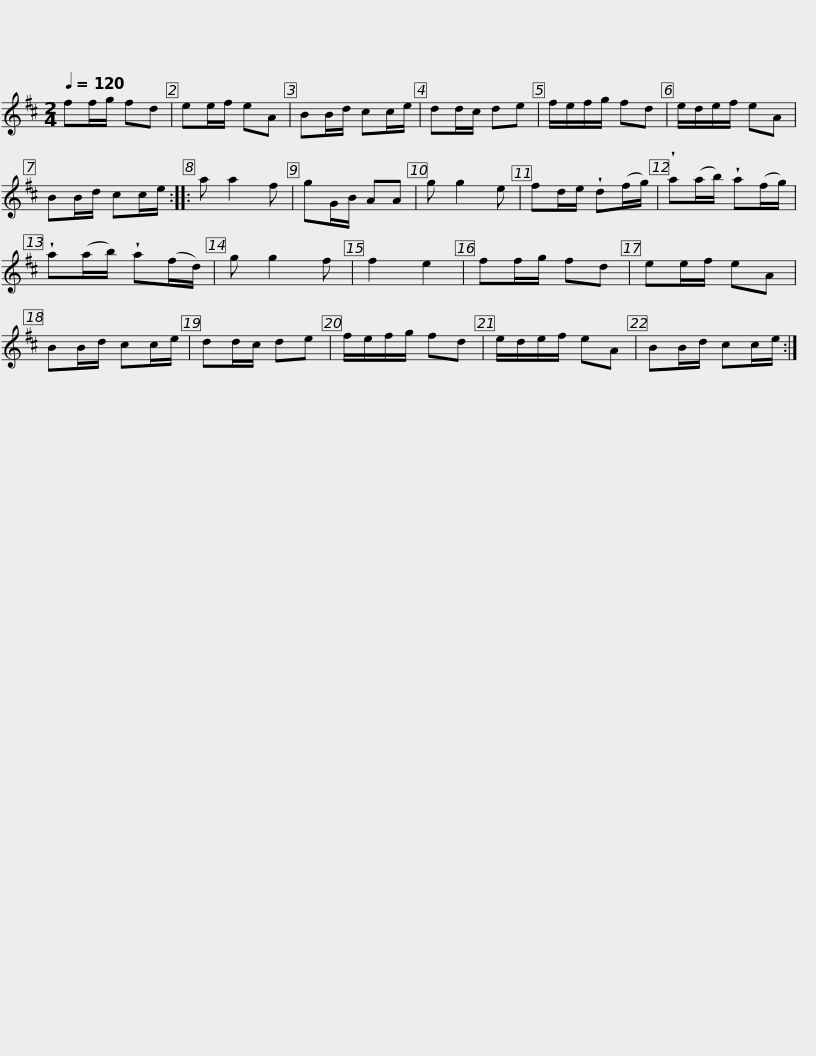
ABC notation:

X:1
L:1/8
Q:1/4=120
M:2/4
I:linebreak $
K:D
V:1 treble
V:1
 ff/g/ fd | ee/f/ eA | BB/d/ cc/e/ | dd/c/ de | f/e/f/g/ fd | %5
 e/d/e/f/ eA | BB/d/ cc/e/ :: a a2 f |$ gG/B/ AA | g g2 e | %10
 fd/e/ !wedge!d(f/g/) | !wedge!a(a/b/) !wedge!a(f/g/) | !wedge!a(a/b/) !wedge!a(f/d/) | g g2 f | f2 e2 | %15
 ff/g/ fd | ee/f/ eA |$ BB/d/ cc/e/ | dd/c/ de | f/e/f/g/ fd | %20
 e/d/e/f/ eA | BB/d/ cc/e/ :| %22
